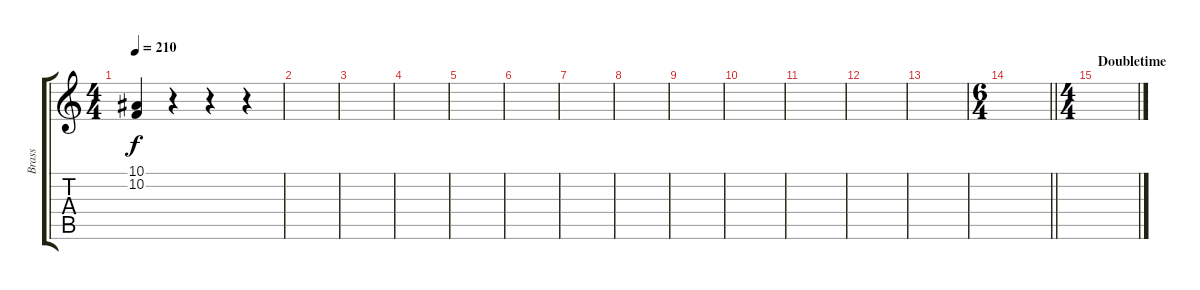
\track ("Brass" "Brass") {instrument brasssection}
\staff {score tabs}
\tuning (C4 G3 Eb3 Bb2 F2 C2) {hide}
\ts (4 4)
\tempo 210
\clef g2
\ks c
(10.1 10.2).4{dy f} r.4 r.4 r.4 |
|
|
|
|
|
|
|
|
|
|
|
|
\ts (6 4)
\barLineRight lightlight
|
\ts (4 4)
\section ("" "Doubletime")
